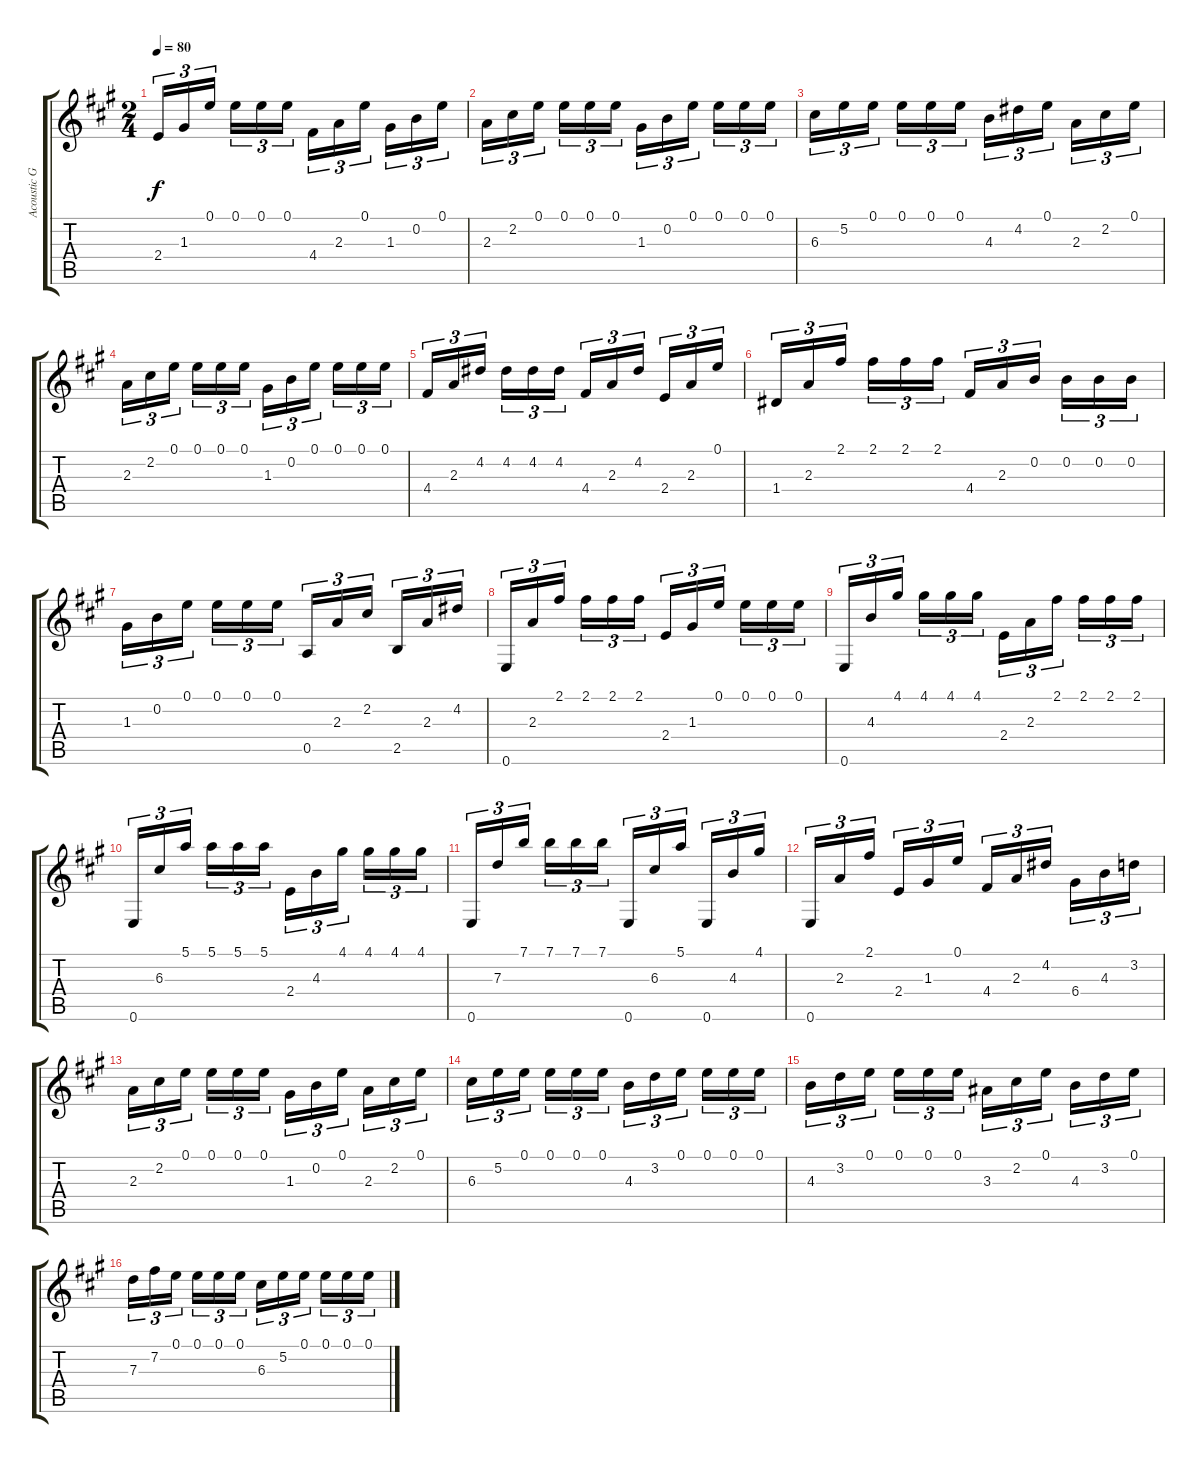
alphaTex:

\track ("Acoustic Guitar" "Acoustic G") {instrument acousticguitarnylon}
\staff {score tabs}
\tuning (E4 B3 G3 D3 A2 E2) {hide}
\ts (2 4)
\tempo 80
\clef g2
\ks a
2.4.16{tu (3 2) dy f} 1.3.16{tu (3 2)} 0.1.16{tu (3 2) beam splitsecondary} 0.1.16{tu (3 2)} 0.1.16{tu (3 2)} 0.1.16{tu (3 2)} 4.4.16{tu (3 2)} 2.3.16{tu (3 2)} 0.1.16{tu (3 2) beam splitsecondary} 1.3.16{tu (3 2)} 0.2.16{tu (3 2)} 0.1.16{tu (3 2)} |
2.3.16{tu (3 2)} 2.2.16{tu (3 2)} 0.1.16{tu (3 2) beam splitsecondary} 0.1.16{tu (3 2)} 0.1.16{tu (3 2)} 0.1.16{tu (3 2)} 1.3.16{tu (3 2)} 0.2.16{tu (3 2)} 0.1.16{tu (3 2) beam splitsecondary} 0.1.16{tu (3 2)} 0.1.16{tu (3 2)} 0.1.16{tu (3 2)} |
6.3.16{tu (3 2)} 5.2.16{tu (3 2)} 0.1.16{tu (3 2) beam splitsecondary} 0.1.16{tu (3 2)} 0.1.16{tu (3 2)} 0.1.16{tu (3 2)} 4.3.16{tu (3 2)} 4.2.16{tu (3 2)} 0.1.16{tu (3 2) beam splitsecondary} 2.3.16{tu (3 2)} 2.2.16{tu (3 2)} 0.1.16{tu (3 2)} |
2.3.16{tu (3 2)} 2.2.16{tu (3 2)} 0.1.16{tu (3 2) beam splitsecondary} 0.1.16{tu (3 2)} 0.1.16{tu (3 2)} 0.1.16{tu (3 2)} 1.3.16{tu (3 2)} 0.2.16{tu (3 2)} 0.1.16{tu (3 2) beam splitsecondary} 0.1.16{tu (3 2)} 0.1.16{tu (3 2)} 0.1.16{tu (3 2)} |
4.4.16{tu (3 2)} 2.3.16{tu (3 2)} 4.2.16{tu (3 2) beam splitsecondary} 4.2.16{tu (3 2)} 4.2.16{tu (3 2)} 4.2.16{tu (3 2)} 4.4.16{tu (3 2)} 2.3.16{tu (3 2)} 4.2.16{tu (3 2) beam splitsecondary} 2.4.16{tu (3 2)} 2.3.16{tu (3 2)} 0.1.16{tu (3 2)} |
1.4.16{tu (3 2)} 2.3.16{tu (3 2)} 2.1.16{tu (3 2) beam splitsecondary} 2.1.16{tu (3 2)} 2.1.16{tu (3 2)} 2.1.16{tu (3 2)} 4.4.16{tu (3 2)} 2.3.16{tu (3 2)} 0.2.16{tu (3 2) beam splitsecondary} 0.2.16{tu (3 2)} 0.2.16{tu (3 2)} 0.2.16{tu (3 2)} |
1.3.16{tu (3 2)} 0.2.16{tu (3 2)} 0.1.16{tu (3 2) beam splitsecondary} 0.1.16{tu (3 2)} 0.1.16{tu (3 2)} 0.1.16{tu (3 2)} 0.5.16{tu (3 2)} 2.3.16{tu (3 2)} 2.2.16{tu (3 2) beam splitsecondary} 2.5.16{tu (3 2)} 2.3.16{tu (3 2)} 4.2.16{tu (3 2)} |
0.6.16{tu (3 2)} 2.3.16{tu (3 2)} 2.1.16{tu (3 2) beam splitsecondary} 2.1.16{tu (3 2)} 2.1.16{tu (3 2)} 2.1.16{tu (3 2)} 2.4.16{tu (3 2)} 1.3.16{tu (3 2)} 0.1.16{tu (3 2) beam splitsecondary} 0.1.16{tu (3 2)} 0.1.16{tu (3 2)} 0.1.16{tu (3 2)} |
0.6.16{tu (3 2)} 4.3.16{tu (3 2)} 4.1.16{tu (3 2) beam splitsecondary} 4.1.16{tu (3 2)} 4.1.16{tu (3 2)} 4.1.16{tu (3 2)} 2.4.16{tu (3 2)} 2.3.16{tu (3 2)} 2.1.16{tu (3 2) beam splitsecondary} 2.1.16{tu (3 2)} 2.1.16{tu (3 2)} 2.1.16{tu (3 2)} |
0.6.16{tu (3 2)} 6.3.16{tu (3 2)} 5.1.16{tu (3 2) beam splitsecondary} 5.1.16{tu (3 2)} 5.1.16{tu (3 2)} 5.1.16{tu (3 2)} 2.4.16{tu (3 2)} 4.3.16{tu (3 2)} 4.1.16{tu (3 2) beam splitsecondary} 4.1.16{tu (3 2)} 4.1.16{tu (3 2)} 4.1.16{tu (3 2)} |
0.6.16{tu (3 2)} 7.3.16{tu (3 2)} 7.1.16{tu (3 2) beam splitsecondary} 7.1.16{tu (3 2)} 7.1.16{tu (3 2)} 7.1.16{tu (3 2)} 0.6.16{tu (3 2)} 6.3.16{tu (3 2)} 5.1.16{tu (3 2) beam splitsecondary} 0.6.16{tu (3 2)} 4.3.16{tu (3 2)} 4.1.16{tu (3 2)} |
0.6.16{tu (3 2)} 2.3.16{tu (3 2)} 2.1.16{tu (3 2) beam splitsecondary} 2.4.16{tu (3 2)} 1.3.16{tu (3 2)} 0.1.16{tu (3 2)} 4.4.16{tu (3 2)} 2.3.16{tu (3 2)} 4.2.16{tu (3 2) beam splitsecondary} 6.4.16{tu (3 2)} 4.3.16{tu (3 2)} 3.2.16{tu (3 2)} |
2.3.16{tu (3 2)} 2.2.16{tu (3 2)} 0.1.16{tu (3 2) beam splitsecondary} 0.1.16{tu (3 2)} 0.1.16{tu (3 2)} 0.1.16{tu (3 2)} 1.3.16{tu (3 2)} 0.2.16{tu (3 2)} 0.1.16{tu (3 2) beam splitsecondary} 2.3.16{tu (3 2)} 2.2.16{tu (3 2)} 0.1.16{tu (3 2)} |
6.3.16{tu (3 2)} 5.2.16{tu (3 2)} 0.1.16{tu (3 2) beam splitsecondary} 0.1.16{tu (3 2)} 0.1.16{tu (3 2)} 0.1.16{tu (3 2)} 4.3.16{tu (3 2)} 3.2.16{tu (3 2)} 0.1.16{tu (3 2) beam splitsecondary} 0.1.16{tu (3 2)} 0.1.16{tu (3 2)} 0.1.16{tu (3 2)} |
4.3.16{tu (3 2)} 3.2.16{tu (3 2)} 0.1.16{tu (3 2) beam splitsecondary} 0.1.16{tu (3 2)} 0.1.16{tu (3 2)} 0.1.16{tu (3 2)} 3.3.16{tu (3 2)} 2.2.16{tu (3 2)} 0.1.16{tu (3 2) beam splitsecondary} 4.3.16{tu (3 2)} 3.2.16{tu (3 2)} 0.1.16{tu (3 2)} |
7.3.16{tu (3 2)} 7.2.16{tu (3 2)} 0.1.16{tu (3 2) beam splitsecondary} 0.1.16{tu (3 2)} 0.1.16{tu (3 2)} 0.1.16{tu (3 2)} 6.3.16{tu (3 2)} 5.2.16{tu (3 2)} 0.1.16{tu (3 2) beam splitsecondary} 0.1.16{tu (3 2)} 0.1.16{tu (3 2)} 0.1.16{tu (3 2)}
